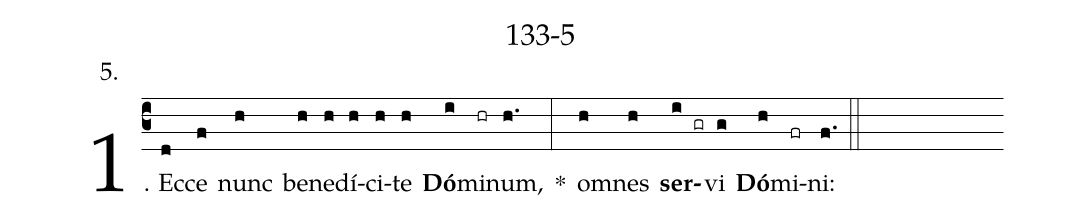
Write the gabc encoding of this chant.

name: 133-5;
annotation: 5.;
%%
(c3)1. Ec(d)ce(f) nunc(h) be(h)ne(h)dí(h)ci(h)te(h) <b>Dó</b>(i)mi(hr)num,(h.) *(:) om(h)nes(h) <b>ser</b>(i gr)vi(g) <b>Dó</b>(h)mi(fr)ni:(f.) (::)
